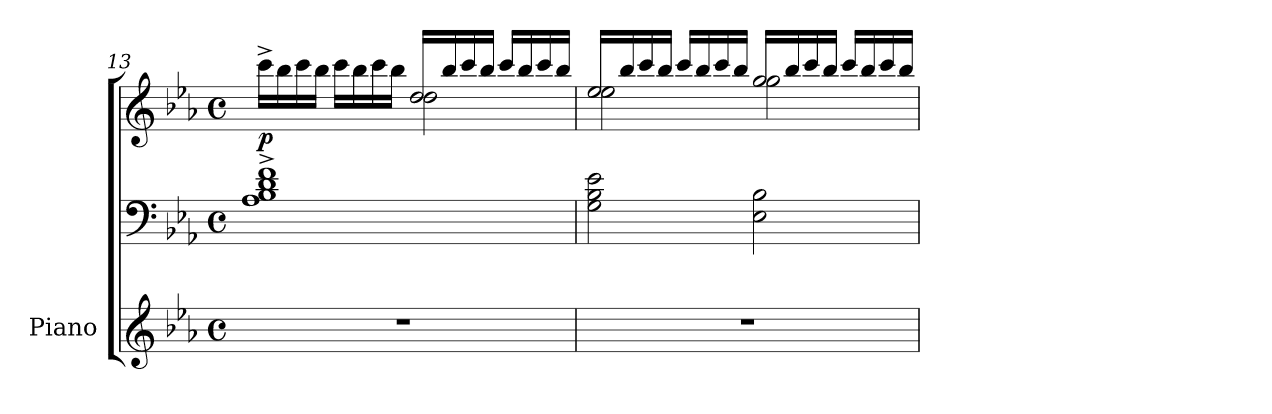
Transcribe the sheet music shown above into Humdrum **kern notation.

**kern	**kern	**kern	**dynam
*part1	*part1	*part1	*part1
*staff3	*staff2	*staff1	*staff1/2/3
*I"Piano	*	*	*
*I'Pno	*	*	*
!!LO:PB:g=z
*clefG2	*clefF4	*clefG2	*
*k[b-e-a-]	*k[b-e-a-]	*k[b-e-a-]	*
*M4/4	*M4/4	*M4/4	*
*met(c)	*met(c)	*met(c)	*
=13	=13	=13	=13
*	*	*^	*
!	!	!	!	!LO:DY:b
1r	1A-^ 1B-^ 1d^ 1f^	16ccc^>\LL	2ryy	p
.	.	16bb-\	.	.
.	.	16ccc\	.	.
.	.	16bb-\JJ	.	.
.	.	16ccc\LL	.	.
.	.	16bb-\	.	.
.	.	16ccc\	.	.
.	.	16bb-\JJ	.	.
!	!	!LO:N:head=open	!	!
.	.	16dd/LL	2dd\	.
.	.	16bb-/	.	.
.	.	16ccc/	.	.
.	.	16bb-/JJ	.	.
.	.	16ccc/LL	.	.
.	.	16bb-/	.	.
.	.	16ccc/	.	.
.	.	16bb-/JJ	.	.
=14	=14	=14	=14	=14
!	!	!LO:N:head=open	!	!
1r	2G\ 2B-\ 2e-\	16ee-/LL	2ee-\	.
.	.	16bb-/	.	.
.	.	16ccc/	.	.
.	.	16bb-/JJ	.	.
.	.	16ccc/LL	.	.
.	.	16bb-/	.	.
.	.	16ccc/	.	.
.	.	16bb-/JJ	.	.
!	!	!LO:N:head=open	!	!
.	2E-\ 2B-\	16gg/LL	2gg\	.
.	.	16bb-/	.	.
.	.	16ccc/	.	.
.	.	16bb-/JJ	.	.
.	.	16ccc/LL	.	.
.	.	16bb-/	.	.
.	.	16ccc/	.	.
.	.	16bb-/JJ	.	.
*	*	*v	*v	*
=	=	=	=
*-	*-	*-	*-
